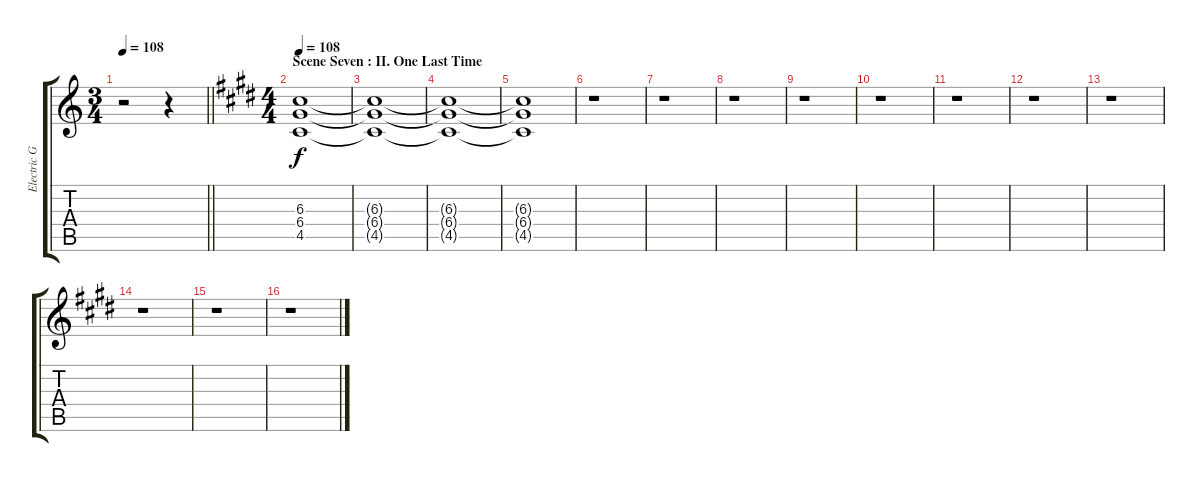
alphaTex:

\track ("Electric Guitar I - John Petrucci" "Electric G") {instrument distortionguitar}
\staff {score tabs}
\tuning (E4 B3 G3 D3 A2 E2) {hide}
\ts (3 4)
\tempo 108
\clef g2
\barLineRight lightlight
\ks c
r.2{dy f} r.4 |
\ts (4 4)
\section ("" "Scene Seven : II. One Last Time")
\tempo 108
\ks e
(6.3 6.4 4.5).1{volume 13 balance 8 instrument distortionguitar} |
(6.3{t} 6.4{t} 4.5{t}).1 |
(6.3{t} 6.4{t} 4.5{t}).1{volume 0} |
(6.3{t} 6.4{t} 4.5{t}).1 |
r.1 |
r.1 |
r.1 |
r.1 |
r.1 |
r.1 |
r.1 |
r.1 |
r.1 |
r.1 |
r.1
